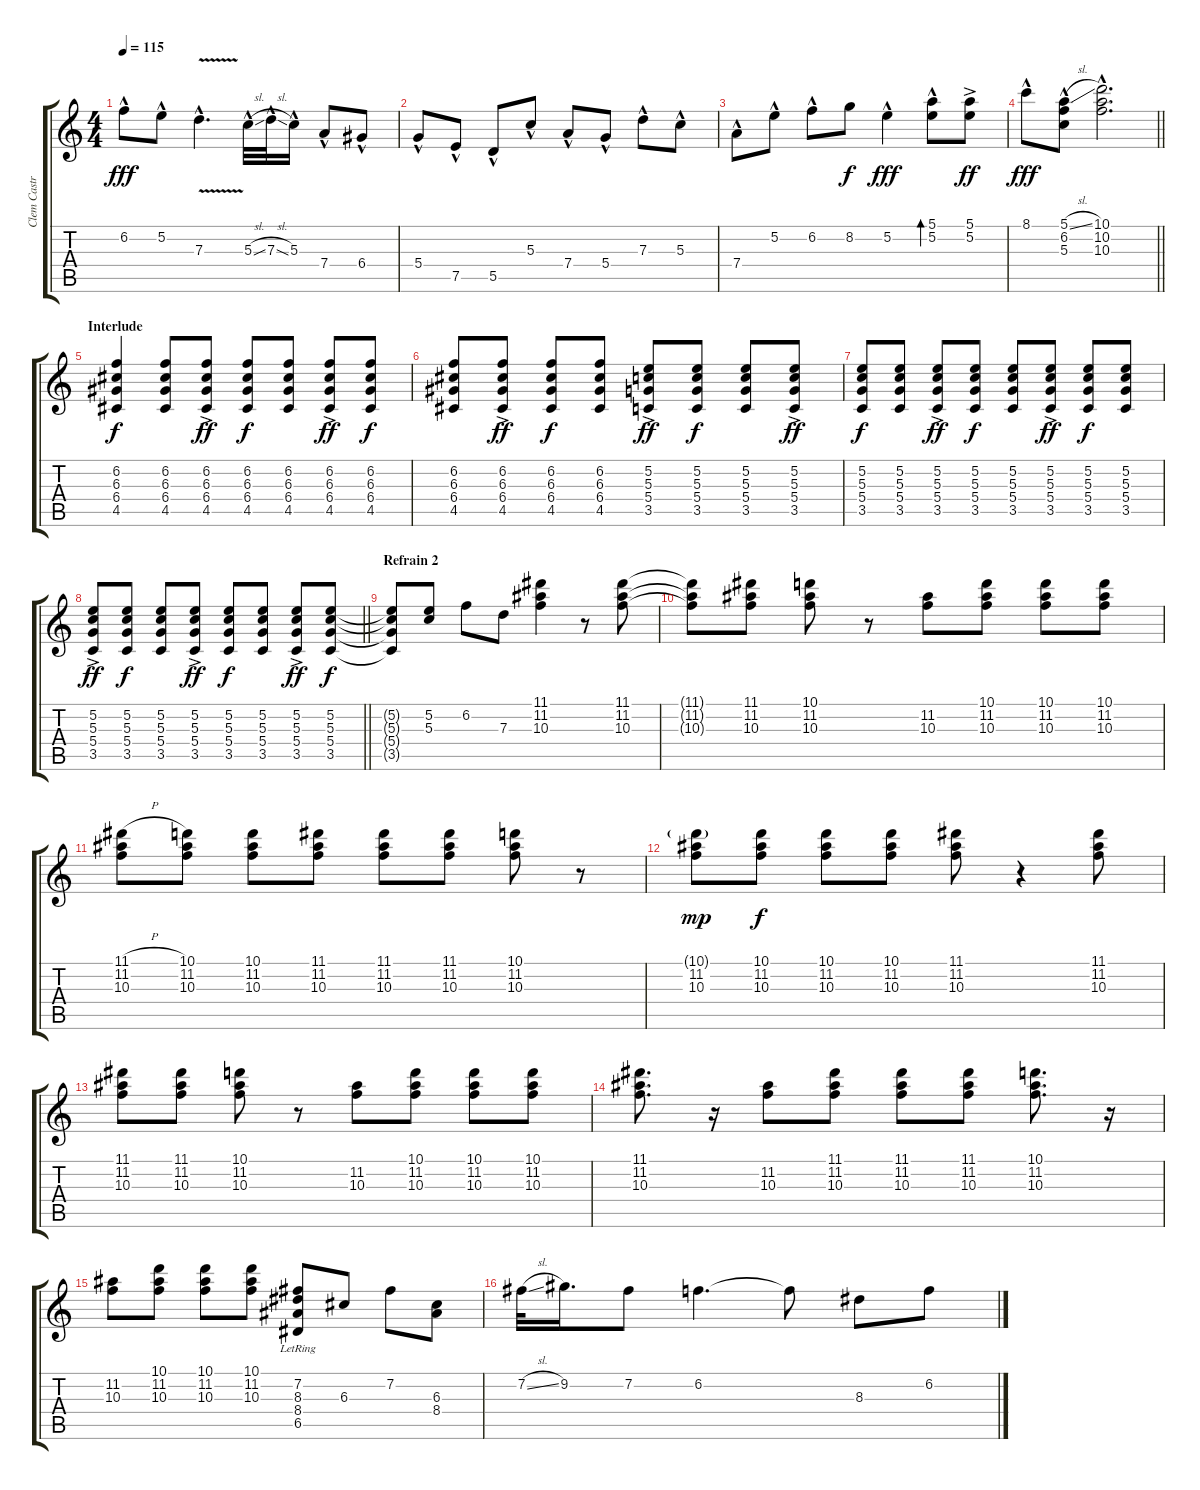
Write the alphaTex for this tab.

\track ("Clem Castro(Lead)" "Clem Castr") {instrument electricguitarclean}
\staff {score tabs}
\tuning (E4 B3 G3 D3 A2 E2) {hide}
\ts (4 4)
\tempo 115
\clef g2
\ks c
6.2{hac}.8{dy fff} 5.2{hac}.8 7.3{v hac}.4{d} 5.3{sl hac}.32 7.3{sl hac}.32 5.3{hac}.16 7.4{hac}.8 6.4{hac}.8 |
5.4{hac}.8 7.5{hac}.8 5.5{hac}.8 5.3{hac}.8 7.4{hac}.8 5.4{hac}.8 7.3{hac}.8 5.3{hac}.8 |
7.4{hac}.8 5.2{hac}.8 6.2{hac}.8 8.2.8{dy f} 5.2{hac}.4{dy fff} (5.1{hac} 5.2).8{bd 60} (5.1{ac} 5.2).8{dy ff} |
\barLineRight lightlight
8.1{hac}.8{dy fff} (5.1{sl hac} 6.2 5.3).8 (10.1{hac} 10.2 10.3).2{d} |
\section ("" "Interlude")
(6.2 6.3 6.4 4.5).4{dy f volume 13 balance 8 instrument electricguitarclean} (6.2 6.3 6.4 4.5).8 (6.2{ac} 6.3{ac} 6.4{ac} 4.5{ac}).8{dy ff} (6.2 6.3 6.4 4.5).8{dy f} (6.2 6.3 6.4 4.5).8 (6.2{ac} 6.3{ac} 6.4{ac} 4.5{ac}).8{dy ff} (6.2 6.3 6.4 4.5).8{dy f} |
(6.2 6.3 6.4 4.5).8 (6.2{ac} 6.3{ac} 6.4{ac} 4.5{ac}).8{dy ff} (6.2 6.3 6.4 4.5).8{dy f} (6.2 6.3 6.4 4.5).8 (5.2{ac} 5.3{ac} 5.4{ac} 3.5{ac}).8{dy ff} (5.2 5.3 5.4 3.5).8{dy f} (5.2 5.3 5.4 3.5).8 (5.2{ac} 5.3{ac} 5.4{ac} 3.5{ac}).8{dy ff} |
(5.2 5.3 5.4 3.5).8{dy f} (5.2 5.3 5.4 3.5).8 (5.2{ac} 5.3{ac} 5.4{ac} 3.5{ac}).8{dy ff} (5.2 5.3 5.4 3.5).8{dy f} (5.2 5.3 5.4 3.5).8 (5.2{ac} 5.3{ac} 5.4{ac} 3.5{ac}).8{dy ff} (5.2 5.3 5.4 3.5).8{dy f} (5.2 5.3 5.4 3.5).8 |
\barLineRight lightlight
(5.2{ac} 5.3{ac} 5.4{ac} 3.5{ac}).8{dy ff} (5.2 5.3 5.4 3.5).8{dy f} (5.2 5.3 5.4 3.5).8 (5.2{ac} 5.3{ac} 5.4{ac} 3.5{ac}).8{dy ff} (5.2 5.3 5.4 3.5).8{dy f} (5.2 5.3 5.4 3.5).8 (5.2{ac} 5.3{ac} 5.4{ac} 3.5{ac}).8{dy ff} (5.2 5.3 5.4 3.5).8{dy f} |
\section ("" "Refrain 2")
(5.2{t} 5.3{t} 5.4{t} 3.5{t}).8 (5.2 5.3).8{volume 13 balance 5 instrument electricguitarclean} 6.2.8 7.3.8 (11.1 11.2 10.3).4{volume 12 balance 8 instrument electricguitarclean} r.8 (11.1 11.2 10.3).8 |
(11.1{t} 11.2{t} 10.3{t}).8 (11.1 11.2 10.3).8 (10.1 11.2 10.3).8 r.8 (11.2 10.3).8 (10.1 11.2 10.3).8 (10.1 11.2 10.3).8 (10.1 11.2 10.3).8 |
(11.1{h} 11.2 10.3).8 (10.1 11.2 10.3).8 (10.1 11.2 10.3).8 (11.1 11.2 10.3).8 (11.1 11.2 10.3).8 (11.1 11.2 10.3).8 (10.1 11.2 10.3).8 r.8 |
(10.1{g} 11.2 10.3).8{dy mp} (10.1 11.2 10.3).8{dy f} (10.1 11.2 10.3).8 (10.1 11.2 10.3).8 (11.1 11.2 10.3).8 r.4 (11.1 11.2 10.3).8 |
(11.1 11.2 10.3).8 (11.1 11.2 10.3).8 (10.1 11.2 10.3).8 r.8 (11.2 10.3).8 (10.1 11.2 10.3).8 (10.1 11.2 10.3).8 (10.1 11.2 10.3).8 |
(11.1 11.2 10.3).8{d} r.16 (11.2 10.3).8 (11.1 11.2 10.3).8 (11.1 11.2 10.3).8 (11.1 11.2 10.3).8 (10.1 11.2 10.3).8{d} r.16 |
(11.2 10.3).8 (10.1 11.2 10.3).8 (10.1 11.2 10.3).8 (10.1 11.2 10.3).8 (7.2{lr} 8.3{lr} 8.4{lr} 6.5{lr}).8{volume 13 balance 8 instrument electricguitarjazz} 6.3.8 7.2.8 (6.3 8.4).8 |
7.2{sl}.32 9.2.16{d} 7.2.8 6.2.4{d} 6.2{t}.8 8.3.8 6.2.8
